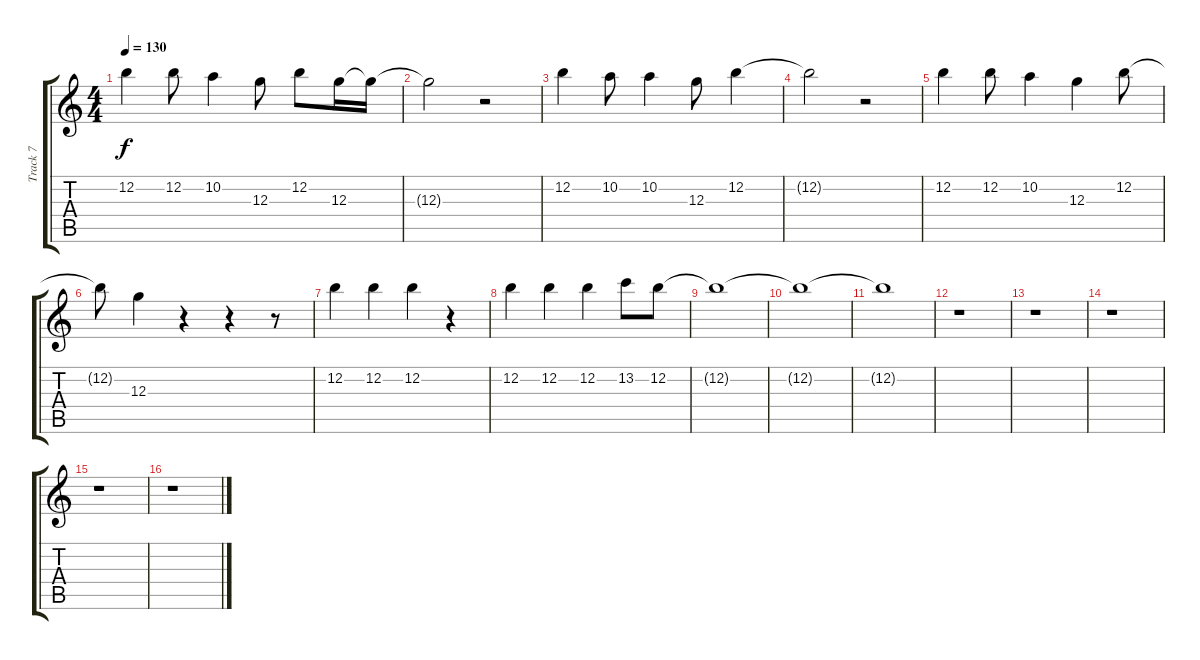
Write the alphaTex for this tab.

\track ("Track 7" "Track 7") {instrument overdrivenguitar}
\staff {score tabs}
\tuning (E4 B3 G3 D3 A2 E2) {hide}
\ts (4 4)
\tempo 130
\clef g2
\ks c
12.2.4{dy f} 12.2.8 10.2.4 12.3.8 12.2.8 12.3.16 12.3{t}.16 |
12.3{t}.2 r.2 |
12.2.4 10.2.8 10.2.4 12.3.8 12.2.4 |
12.2{t}.2 r.2 |
12.2.4 12.2.8 10.2.4 12.3.4 12.2.8 |
12.2{t}.8 12.3.4 r.4 r.4 r.8 |
12.2.4 12.2.4 12.2.4 r.4 |
12.2.4 12.2.4 12.2.4 13.2.8 12.2.8 |
12.2{t}.1 |
12.2{t}.1 |
12.2{t}.1 |
r.1 |
r.1 |
r.1 |
r.1 |
r.1
